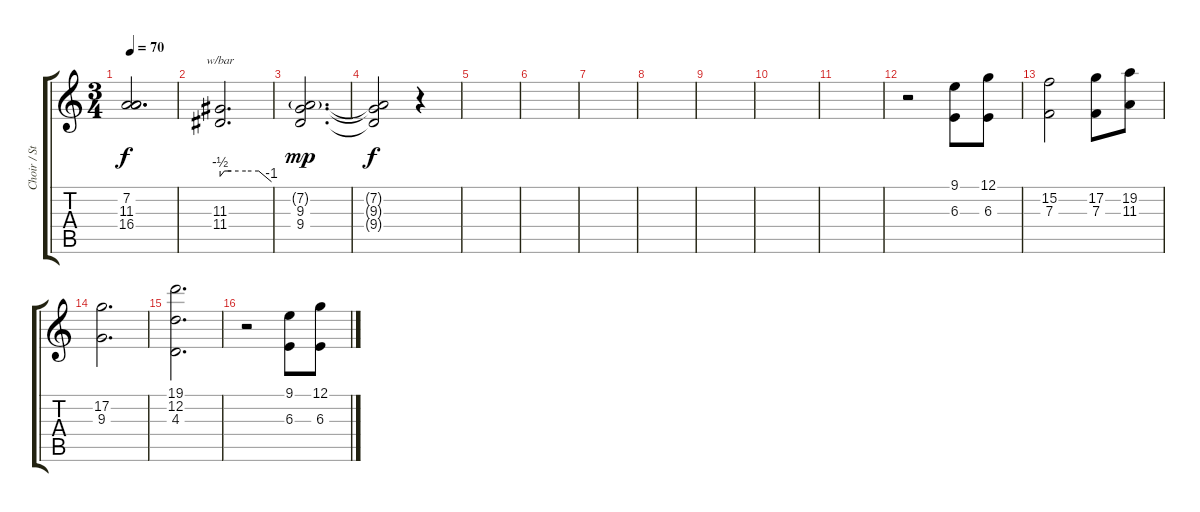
\track ("Choir / Strings" "Choir / St") {instrument synthvoice}
\staff {score tabs}
\tuning (G4 D4 Bb3 F3 C3 G2) {hide}
\ts (3 4)
\tempo 70
\clef g2
\ks c
(7.2 11.3 16.4).2{d dy f} |
(11.3 11.4).2{d tbe (custom default 0 -2 5 0 13 0 30 0 45 0 60 -4)} |
(7.2{g} 9.3 9.4).2{d dy mp} |
(7.2{t} 9.3{t} 9.4{t}).2{dy f} r.4 |
|
|
|
|
|
|
|
r.2 (9.1 6.3).8 (12.1 6.3).8 |
(15.2 7.3).2 (17.2 7.3).8 (19.2 11.3).8 |
(17.2 9.3).2{d} |
(19.1 12.2 4.3).2{d} |
r.2 (9.1 6.3).8 (12.1 6.3).8
